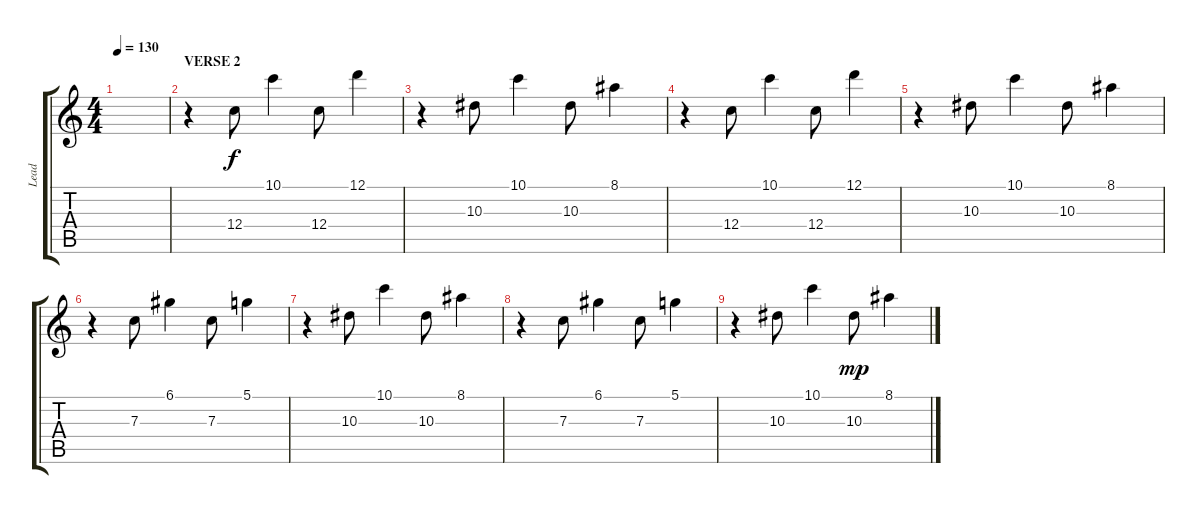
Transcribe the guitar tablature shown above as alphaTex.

\track ("Lead" "Lead") {instrument overdrivenguitar}
\staff {score tabs}
\tuning (D4 A3 F3 C3 G2 C2) {hide}
\ts (4 4)
\tempo 130
\clef g2
\ks c
|
\section ("" "VERSE 2")
r.4 12.4.8{dy f} 10.1.4 12.4.8 12.1.4 |
r.4 10.3.8 10.1.4 10.3.8 8.1.4 |
r.4 12.4.8 10.1.4 12.4.8 12.1.4 |
r.4 10.3.8 10.1.4 10.3.8 8.1.4 |
r.4 7.3.8 6.1.4 7.3.8 5.1.4 |
r.4 10.3.8 10.1.4 10.3.8 8.1.4 |
r.4 7.3.8 6.1.4 7.3.8 5.1.4 |
r.4 10.3.8 10.1.4 10.3.8{dy mp} 8.1.4
